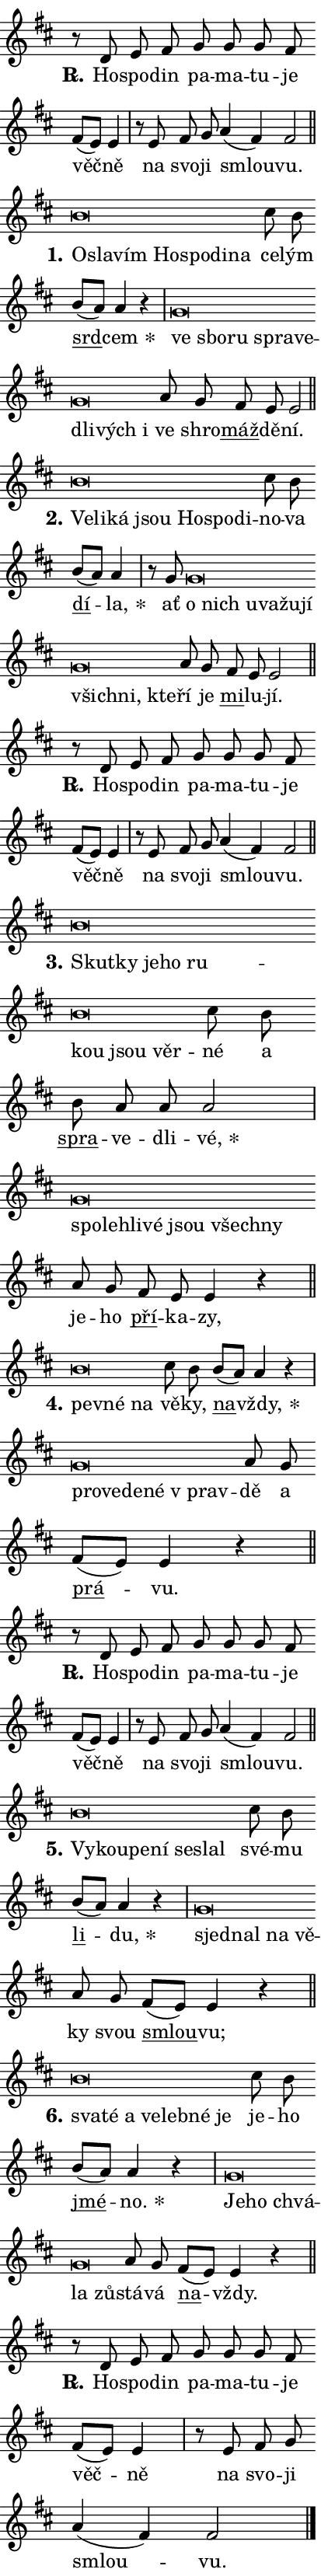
\version "2.24.0"
\header { tagline = "" }
\paper {
  indent = 0\cm
  top-margin = 0\cm
  right-margin = 0.13\cm % to fit lyric hyphens
  bottom-margin = 0\cm
  left-margin = 0\cm
  paper-width = 7\cm
  page-breaking = #ly:one-page-breaking
  system-system-spacing.basic-distance = #11
  score-system-spacing.basic-distance = #11
  ragged-last = ##f
}


%% Author: Thomas Morley
%% https://lists.gnu.org/archive/html/lilypond-user/2020-05/msg00002.html
#(define (line-position grob)
"Returns position of @var[grob} in current system:
   @code{'start}, if at first time-step
   @code{'end}, if at last time-step
   @code{'middle} otherwise
"
  (let* ((col (ly:item-get-column grob))
         (ln (ly:grob-object col 'left-neighbor))
         (rn (ly:grob-object col 'right-neighbor))
         (col-to-check-left (if (ly:grob? ln) ln col))
         (col-to-check-right (if (ly:grob? rn) rn col))
         (break-dir-left
           (and
             (ly:grob-property col-to-check-left 'non-musical #f)
             (ly:item-break-dir col-to-check-left)))
         (break-dir-right
           (and
             (ly:grob-property col-to-check-right 'non-musical #f)
             (ly:item-break-dir col-to-check-right))))
        (cond ((eqv? 1 break-dir-left) 'start)
              ((eqv? -1 break-dir-right) 'end)
              (else 'middle))))

#(define (tranparent-at-line-position vctor)
  (lambda (grob)
  "Relying on @code{line-position} select the relevant enry from @var{vctor}.
Used to determine transparency,"
    (case (line-position grob)
      ((end) (not (vector-ref vctor 0)))
      ((middle) (not (vector-ref vctor 1)))
      ((start) (not (vector-ref vctor 2))))))

noteHeadBreakVisibility =
#(define-music-function (break-visibility)(vector?)
"Makes @code{NoteHead}s transparent relying on @var{break-visibility}"
#{
  \override NoteHead.transparent =
    #(tranparent-at-line-position break-visibility)
#})

#(define delete-ledgers-for-transparent-note-heads
  (lambda (grob)
    "Reads whether a @code{NoteHead} is transparent.
If so this @code{NoteHead} is removed from @code{'note-heads} from
@var{grob}, which is supposed to be @code{LedgerLineSpanner}.
As a result ledgers are not printed for this @code{NoteHead}"
    (let* ((nhds-array (ly:grob-object grob 'note-heads))
           (nhds-list
             (if (ly:grob-array? nhds-array)
                 (ly:grob-array->list nhds-array)
                 '()))
           ;; Relies on the transparent-property being done before
           ;; Staff.LedgerLineSpanner.after-line-breaking is executed.
           ;; This is fragile ...
           (to-keep
             (remove
               (lambda (nhd)
                 (ly:grob-property nhd 'transparent #f))
               nhds-list)))
      ;; TODO find a better method to iterate over grob-arrays, similiar
      ;; to filter/remove etc for lists
      ;; For now rebuilt from scratch
      (set! (ly:grob-object grob 'note-heads)  '())
      (for-each
        (lambda (nhd)
          (ly:pointer-group-interface::add-grob grob 'note-heads nhd))
        to-keep))))

squashNotes = {
  \override NoteHead.X-extent = #'(-0.2 . 0.2)
  \override NoteHead.Y-extent = #'(-0.75 . 0)
  \override NoteHead.stencil =
    #(lambda (grob)
       (let ((pos (ly:grob-property grob 'staff-position)))
         (begin
           (if (< pos -7) (display "ERROR: Lower brevis then expected\n") (display "OK: Expected brevis position\n"))
           (if (<= pos -6) ly:text-interface::print ly:note-head::print))))
}
unSquashNotes = {
  \revert NoteHead.X-extent
  \revert NoteHead.Y-extent
  \revert NoteHead.stencil
}

hideNotes = \noteHeadBreakVisibility #begin-of-line-visible
unHideNotes = \noteHeadBreakVisibility #all-visible

% work-around for resetting accidentals
% https://lilypond.org/doc/v2.23/Documentation/notation/displaying-rhythms#unmetered-music
cadenzaMeasure = {
  \cadenzaOff
  \partial 1024 s1024
  \cadenzaOn
}

#(define-markup-command (accent layout props text) (markup?)
  "Underline accented syllable"
  (interpret-markup layout props
    #{\markup \override #'(offset . 4.3) \underline { #text }#}))

responsum = \markup \concat {
  "R" \hspace #-1.05 \path #0.1 #'((moveto 0 0.07) (lineto 0.9 0.8)) \hspace #0.05 "."
}

spaceSize = #0.6828661417322834 % exact space size for TeX Gyre Schola

\layout {
  \context {
    \Staff
    \remove "Time_signature_engraver"
    \override LedgerLineSpanner.after-line-breaking = #delete-ledgers-for-transparent-note-heads
  }
  \context {
    \Lyrics {
      \override LyricSpace.minimum-distance = \spaceSize
      \override LyricText.font-name = #"TeX Gyre Schola"
      \override LyricText.font-size = 1
      \override StanzaNumber.font-name = #"TeX Gyre Schola Bold"
      \override StanzaNumber.font-size = 1
    }
  }
  \context {
    \Score 
    \override NoteHead.text =
      #(lambda (grob) 
        (let ((pos (ly:grob-property grob 'staff-position)))
          #{\markup {
            \combine
              \halign #-0.55 \raise #(if (= pos -6) 0 0.5) \override #'(thickness . 2) \draw-line #'(3.2 . 0)
              \musicglyph "noteheads.sM1"
          }#}))
  }
}

% magnetic-lyrics.ily
%
%   written by
%     Jean Abou Samra <jean@abou-samra.fr>
%     Werner Lemberg <wl@gnu.org>
%
%   adapted by
%     Jiri Hon <jiri.hon@gmail.com>
%
% Version 2022-Apr-15

% https://www.mail-archive.com/lilypond-user@gnu.org/msg149350.html

#(define (Left_hyphen_pointer_engraver context)
   "Collect syllable-hyphen-syllable occurrences in lyrics and store
them in properties.  This engraver only looks to the left.  For
example, if the lyrics input is @code{foo -- bar}, it does the
following.

@itemize @bullet
@item
Set the @code{text} property of the @code{LyricHyphen} grob between
@q{foo} and @q{bar} to @code{foo}.

@item
Set the @code{left-hyphen} property of the @code{LyricText} grob with
text @q{foo} to the @code{LyricHyphen} grob between @q{foo} and
@q{bar}.
@end itemize

Use this auxiliary engraver in combination with the
@code{lyric-@/text::@/apply-@/magnetic-@/offset!} hook."
   (let ((hyphen #f)
         (text #f))
     (make-engraver
      (acknowledgers
       ((lyric-syllable-interface engraver grob source-engraver)
        (set! text grob)))
      (end-acknowledgers
       ((lyric-hyphen-interface engraver grob source-engraver)
        ;(when (not (grob::has-interface grob 'lyric-space-interface))
          (set! hyphen grob)));)
      ((stop-translation-timestep engraver)
       (when (and text hyphen)
         (ly:grob-set-object! text 'left-hyphen hyphen))
       (set! text #f)
       (set! hyphen #f)))))

#(define (lyric-text::apply-magnetic-offset! grob)
   "If the space between two syllables is less than the value in
property @code{LyricText@/.details@/.squash-threshold}, move the right
syllable to the left so that it gets concatenated with the left
syllable.

Use this function as a hook for
@code{LyricText@/.after-@/line-@/breaking} if the
@code{Left_@/hyphen_@/pointer_@/engraver} is active."
   (let ((hyphen (ly:grob-object grob 'left-hyphen #f)))
     (when hyphen
       (let ((left-text (ly:spanner-bound hyphen LEFT)))
         (when (grob::has-interface left-text 'lyric-syllable-interface)
           (let* ((common (ly:grob-common-refpoint grob left-text X))
                  (this-x-ext (ly:grob-extent grob common X))
                  (left-x-ext
                   (begin
                     ;; Trigger magnetism for left-text.
                     (ly:grob-property left-text 'after-line-breaking)
                     (ly:grob-extent left-text common X)))
                  ;; `delta` is the gap width between two syllables.
                  (delta (- (interval-start this-x-ext)
                            (interval-end left-x-ext)))
                  (details (ly:grob-property grob 'details))
                  (threshold (assoc-get 'squash-threshold details 0.2)))
             (when (< delta threshold)
               (let* (;; We have to manipulate the input text so that
                      ;; ligatures crossing syllable boundaries are not
                      ;; disabled.  For languages based on the Latin
                      ;; script this is essentially a beautification.
                      ;; However, for non-Western scripts it can be a
                      ;; necessity.
                      (lt (ly:grob-property left-text 'text))
                      (rt (ly:grob-property grob 'text))
                      (is-space (grob::has-interface hyphen 'lyric-space-interface))
                      (space (if is-space " " ""))
                      (extra-delta (if is-space spaceSize 0))
                      ;; Append new syllable.
                      (ltrt-space (if (and (string? lt) (string? rt))
                                (string-append lt space rt)
                                (make-concat-markup (list lt space rt))))
                      ;; Right-align `ltrt` to the right side.
                      (ltrt-space-markup (grob-interpret-markup
                               grob
                               (make-translate-markup
                                (cons (interval-length this-x-ext) 0)
                                (make-right-align-markup ltrt-space)))))
                 (begin
                   ;; Don't print `left-text`.
                   (ly:grob-set-property! left-text 'stencil #f)
                   ;; Set text and stencil (which holds all collected
                   ;; syllables so far) and shift it to the left.
                   (ly:grob-set-property! grob 'text ltrt-space)
                   (ly:grob-set-property! grob 'stencil ltrt-space-markup)
                   (ly:grob-translate-axis! grob (- (- delta extra-delta)) X))))))))))


#(define (lyric-hyphen::displace-bounds-first grob)
   ;; Make very sure this callback isn't triggered too early.
   (let ((left (ly:spanner-bound grob LEFT))
         (right (ly:spanner-bound grob RIGHT)))
     (ly:grob-property left 'after-line-breaking)
     (ly:grob-property right 'after-line-breaking)
     (ly:lyric-hyphen::print grob)))

squashThreshold = #0.4

\layout {
  \context {
    \Lyrics
    \consists #Left_hyphen_pointer_engraver
    \override LyricText.after-line-breaking =
      #lyric-text::apply-magnetic-offset!
    \override LyricHyphen.stencil = #lyric-hyphen::displace-bounds-first
    \override LyricText.details.squash-threshold = \squashThreshold
    \override LyricHyphen.minimum-distance = 0
    \override LyricHyphen.minimum-length = \squashThreshold
  }
}

squashText = \override LyricText.details.squash-threshold = 9999
unSquashText = \override LyricText.details.squash-threshold = \squashThreshold

leftText = \override LyricText.self-alignment-X = #LEFT
unLeftText = \revert LyricText.self-alignment-X

starOffset = #(lambda (grob) 
                (let ((x_offset (ly:self-alignment-interface::aligned-on-x-parent grob)))
                  (if (= x_offset 0) 0 (+ x_offset 1.2))))

star = #(define-music-function (syllable)(string?)
"Append star separator at the end of a syllable"
#{
  \once \override LyricText.X-offset = #starOffset
  \lyricmode { \markup {
    #syllable
    \override #'((font-name . "TeX Gyre Schola Bold")) \hspace #0.2 \lower #0.65 \larger "*"
  } }
#})

starAccent = #(define-music-function (syllable)(string?)
"Append star separator at the end of a syllable and make accent"
#{
  \once \override LyricText.X-offset = #starOffset
  \lyricmode { \markup {
    \accent #syllable
    \override #'((font-name . "TeX Gyre Schola Bold")) \hspace #0.2 \lower #0.65 \larger "*"
  } }
#})

breath = #(define-music-function (syllable)(string?)
"Append breathing indicator at the end of a syllable"
#{
  \lyricmode { \markup { #syllable "+" } }
#})

optionalBreath = #(define-music-function (syllable)(string?)
"Append optional breathing indicator at the end of a syllable"
#{
  \lyricmode { \markup { #syllable "(+)" } }
#})


\score {
    <<
        \new Voice = "melody" { \cadenzaOn \key d \major \relative { r8 d' e fis g g g fis \bar "" fis[( e)] e4 \cadenzaMeasure \bar "|" r8 e fis g \bar "" a4( fis) fis2 \cadenzaMeasure \bar "||" \break } }
        \new Lyrics \lyricsto "melody" { \lyricmode { \set stanza = \responsum
Ho -- spo -- din pa -- ma -- tu -- je věč -- ně na svo -- ji smlou -- vu. } }
    >>
    \layout {}
}

\score {
    <<
        \new Voice = "melody" { \cadenzaOn \key d \major \relative { \squashNotes b'\breve*1/16 \hideNotes \breve*1/16 \bar "" \breve*1/16 \bar "" \breve*1/16 \bar "" \breve*1/16 \bar "" \breve*1/16 \breve*1/16 \bar "" \unHideNotes \unSquashNotes cis8 b \bar "" b[( a)] a4 r \cadenzaMeasure \bar "|" \squashNotes g\breve*1/16 \hideNotes \breve*1/16 \bar "" \breve*1/16 \bar "" \breve*1/16 \bar "" \breve*1/16 \bar "" \breve*1/16 \bar "" \breve*1/16 \breve*1/16 \bar "" \unHideNotes \unSquashNotes a8 g \bar "" fis e e2 \cadenzaMeasure \bar "||" \break } }
        \new Lyrics \lyricsto "melody" { \lyricmode { \set stanza = "1."
\leftText O -- \squashText sla -- vím Ho -- spo -- di -- na \unLeftText \unSquashText ce -- lým \markup \accent srd -- \star cem \leftText ve \squashText sbo -- ru spra -- ve -- dli -- vých i \unLeftText \unSquashText ve shro -- \markup \accent máž -- dě -- ní. } }
    >>
    \layout {}
}

\score {
    <<
        \new Voice = "melody" { \cadenzaOn \key d \major \relative { \squashNotes b'\breve*1/16 \hideNotes \breve*1/16 \bar "" \breve*1/16 \bar "" \breve*1/16 \bar "" \breve*1/16 \bar "" \breve*1/16 \breve*1/16 \bar "" \unHideNotes \unSquashNotes cis8 b \bar "" b[( a)] a4 \cadenzaMeasure \bar "|" r8 g8 \squashNotes g\breve*1/16 \hideNotes \breve*1/16 \bar "" \breve*1/16 \bar "" \breve*1/16 \bar "" \breve*1/16 \bar "" \breve*1/16 \bar "" \breve*1/16 \bar "" \breve*1/16 \breve*1/16 \bar "" \unHideNotes \unSquashNotes a8 g \bar "" fis e e2 \cadenzaMeasure \bar "||" \break } }
        \new Lyrics \lyricsto "melody" { \lyricmode { \set stanza = "2."
\leftText Ve -- \squashText li -- ká jsou Ho -- spo -- di -- \unLeftText \unSquashText no -- va \markup \accent dí -- \star la, ať \leftText o \squashText nich u -- va -- žu -- jí všich -- ni, kte -- \unLeftText \unSquashText ří je \markup \accent mi -- lu -- jí. } }
    >>
    \layout {}
}

\score {
    <<
        \new Voice = "melody" { \cadenzaOn \key d \major \relative { r8 d' e fis g g g fis \bar "" fis[( e)] e4 \cadenzaMeasure \bar "|" r8 e fis g \bar "" a4( fis) fis2 \cadenzaMeasure \bar "||" \break } }
        \new Lyrics \lyricsto "melody" { \lyricmode { \set stanza = \responsum
Ho -- spo -- din pa -- ma -- tu -- je věč -- ně na svo -- ji smlou -- vu. } }
    >>
    \layout {}
}

\score {
    <<
        \new Voice = "melody" { \cadenzaOn \key d \major \relative { \squashNotes b'\breve*1/16 \hideNotes \breve*1/16 \bar "" \breve*1/16 \bar "" \breve*1/16 \bar "" \breve*1/16 \bar "" \breve*1/16 \bar "" \breve*1/16 \breve*1/16 \bar "" \unHideNotes \unSquashNotes cis8 b \bar "" b a a a2 \cadenzaMeasure \bar "|" \squashNotes g\breve*1/16 \hideNotes \breve*1/16 \bar "" \breve*1/16 \bar "" \breve*1/16 \bar "" \breve*1/16 \bar "" \breve*1/16 \breve*1/16 \bar "" \unHideNotes \unSquashNotes a8 g \bar "" fis e e4 r \cadenzaMeasure \bar "||" \break } }
        \new Lyrics \lyricsto "melody" { \lyricmode { \set stanza = "3."
\leftText Skut -- \squashText ky je -- ho ru -- kou jsou věr -- \unLeftText \unSquashText né a \markup \accent spra -- ve -- dli -- \star vé, \leftText spo -- \squashText leh -- li -- vé jsou všech -- ny \unLeftText \unSquashText je -- ho \markup \accent pří -- ka -- zy, } }
    >>
    \layout {}
}

\score {
    <<
        \new Voice = "melody" { \cadenzaOn \key d \major \relative { \squashNotes b'\breve*1/16 \hideNotes \breve*1/16 \breve*1/16 \bar "" \unHideNotes \unSquashNotes cis8 b \bar "" b[( a)] a4 r \cadenzaMeasure \bar "|" \squashNotes g\breve*1/16 \hideNotes \breve*1/16 \bar "" \breve*1/16 \bar "" \breve*1/16 \breve*1/16 \bar "" \unHideNotes \unSquashNotes a8 g \bar "" fis[( e)] e4 r \cadenzaMeasure \bar "||" \break } }
        \new Lyrics \lyricsto "melody" { \lyricmode { \set stanza = "4."
\leftText pev -- \squashText né na \unLeftText \unSquashText vě -- ky, \markup \accent na -- \star vždy, \leftText pro -- \squashText ve -- de -- né "v prav" -- \unLeftText \unSquashText dě a \markup \accent prá -- vu. } }
    >>
    \layout {}
}

\score {
    <<
        \new Voice = "melody" { \cadenzaOn \key d \major \relative { r8 d' e fis g g g fis \bar "" fis[( e)] e4 \cadenzaMeasure \bar "|" r8 e fis g \bar "" a4( fis) fis2 \cadenzaMeasure \bar "||" \break } }
        \new Lyrics \lyricsto "melody" { \lyricmode { \set stanza = \responsum
Ho -- spo -- din pa -- ma -- tu -- je věč -- ně na svo -- ji smlou -- vu. } }
    >>
    \layout {}
}

\score {
    <<
        \new Voice = "melody" { \cadenzaOn \key d \major \relative { \squashNotes b'\breve*1/16 \hideNotes \breve*1/16 \bar "" \breve*1/16 \bar "" \breve*1/16 \bar "" \breve*1/16 \breve*1/16 \bar "" \unHideNotes \unSquashNotes cis8 b \bar "" b[( a)] a4 r \cadenzaMeasure \bar "|" \squashNotes g\breve*1/16 \hideNotes \breve*1/16 \bar "" \breve*1/16 \breve*1/16 \bar "" \unHideNotes \unSquashNotes a8 g \bar "" fis[( e)] e4 r \cadenzaMeasure \bar "||" \break } }
        \new Lyrics \lyricsto "melody" { \lyricmode { \set stanza = "5."
\leftText Vy -- \squashText kou -- pe -- ní se -- slal \unLeftText \unSquashText své -- mu \markup \accent li -- \star du, \leftText sjed -- \squashText nal na vě -- \unLeftText \unSquashText ky svou \markup \accent smlou -- vu; } }
    >>
    \layout {}
}

\score {
    <<
        \new Voice = "melody" { \cadenzaOn \key d \major \relative { \squashNotes b'\breve*1/16 \hideNotes \breve*1/16 \bar "" \breve*1/16 \bar "" \breve*1/16 \bar "" \breve*1/16 \bar "" \breve*1/16 \breve*1/16 \bar "" \unHideNotes \unSquashNotes cis8 b \bar "" b[( a)] a4 r \cadenzaMeasure \bar "|" \squashNotes g\breve*1/16 \hideNotes \breve*1/16 \bar "" \breve*1/16 \bar "" \breve*1/16 \breve*1/16 \bar "" \unHideNotes \unSquashNotes a8 g \bar "" fis[( e)] e4 r \cadenzaMeasure \bar "||" \break } }
        \new Lyrics \lyricsto "melody" { \lyricmode { \set stanza = "6."
\leftText sva -- \squashText té a ve -- leb -- né je \unLeftText \unSquashText je -- ho \markup \accent jmé -- \star no. \leftText Je -- \squashText ho chvá -- la zů -- \unLeftText \unSquashText stá -- vá \markup \accent na -- vždy. } }
    >>
    \layout {}
}

\score {
    <<
        \new Voice = "melody" { \cadenzaOn \key d \major \relative { r8 d' e fis g g g fis \bar "" fis[( e)] e4 \cadenzaMeasure \bar "|" r8 e fis g \bar "" a4( fis) fis2 \cadenzaMeasure \bar "||" \break } \bar "|." }
        \new Lyrics \lyricsto "melody" { \lyricmode { \set stanza = \responsum
Ho -- spo -- din pa -- ma -- tu -- je věč -- ně na svo -- ji smlou -- vu. } }
    >>
    \layout {}
}
